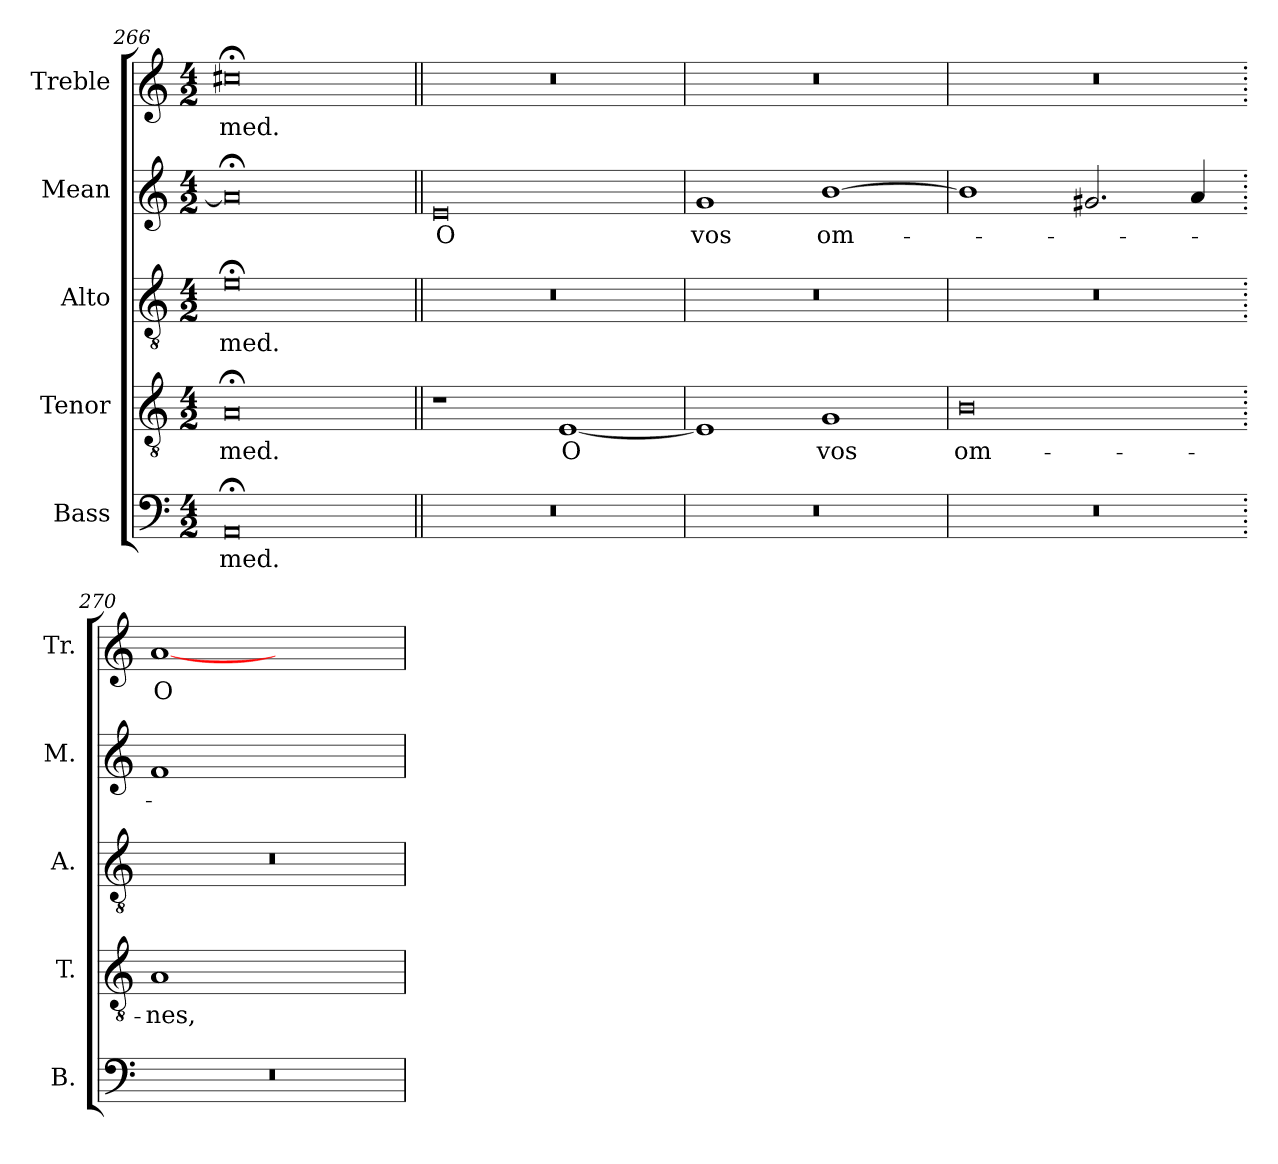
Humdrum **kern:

**kern	**text	**kern	**text	**kern	**text	**kern	**text	**kern	**text
*part5	*part5	*part4	*part4	*part3	*part3	*part2	*part2	*part1	*part1
*staff5	*staff5	*staff4	*staff4	*staff3	*staff3	*staff2	*staff2	*staff1	*staff1
*I"Bass	*	*I"Tenor	*	*I"Alto	*	*I"Mean	*	*I"Treble	*
*I'B.	*	*I'T.	*	*I'A.	*	*I'M.	*	*I'Tr.	*
*clefF4	*	*clefGv2	*	*clefGv2	*	*clefG2	*	*clefG2	*
*	*	*ITrd7c12	*	*ITrd7c12	*	*	*	*	*
*k[]	*	*k[]	*	*k[]	*	*k[]	*	*k[]	*
*C:	*	*C:	*	*C:	*	*C:	*	*C:	*
*M4/2	*	*M4/2	*	*M4/2	*	*M4/2	*	*M4/2	*
=266	=266	=266	=266	=266	=266	=266	=266	=266	=266
!	!LO:LY:b:color=#000000	!	!	!	!	!	!	!	!
!	!	!	!LO:LY:b:color=#000000	!	!	!	!	!	!
!	!	!	!	!	!LO:LY:b:color=#000000	!	!	!	!
!	!	!	!	!	!	!	!	!	!LO:LY:b:color=#000000
0AA;i	-med.	0AA;i	-med.	0E;i	-med.	0a;i]	.	0cc#X;i	-med.
=267||	=267||	=267||	=267||	=267||	=267||	=267||	=267||	=267||	=267||
!LO:N:vis=1	!	!	!	!LO:N:vis=1	!	!	!	!	!
*	*	*	*	*	*	*	*	*MM192	*
!	!	!	!	!	!	!	!LO:LY:b:color=#000000	!LO:N:vis=1	!
0r	.	1r	.	0r	.	0ei	O	0r	.
!	!	!	!LO:LY:b:color=#000000	!	!	!	!	!	!
.	.	[<1EEi	O	.	.	.	.	.	.
=268	=268	=268	=268	=268	=268	=268	=268	=268	=268
!LO:N:vis=1	!	!	!	!LO:N:vis=1	!	!	!	!	!
!	!	!	!	!	!	!	!LO:LY:b:color=#000000	!LO:N:vis=1	!
0r	.	1EEi]	.	0r	.	1gi	vos	0r	.
!	!	!	!LO:LY:b:color=#000000	!	!	!	!	!	!
!	!	!	!	!	!	!	!LO:LY:b:color=#000000	!	!
.	.	1GGi	vos	.	.	[>1bi	om-	.	.
=269	=269	=269	=269	=269	=269	=269	=269	=269	=269
!LO:N:vis=1	!	!	!	!	!	!	!	!	!
!	!	!	!LO:LY:b:color=#000000	!LO:N:vis=1	!	!	!	!LO:N:vis=1	!
0r	.	0BBi	om-	0r	.	1bi]	.	0r	.
.	.	.	.	.	.	2.g#Xi/	.	.	.
.	.	.	.	.	.	4ai/	.	.	.
=270.	=270.	=270.	=270.	=270.	=270.	=270.	=270.	=270.	=270.
!	!	!	!LO:LY:b:color=#000000	!	!	!	!	!	!
!	!	!	!	!	!	!	!	!	!LO:LY:b:color=#000000
0r	.	1AAi	-nes,	0r	.	1fi	.	[<1ai	O
.	.	1ryy	.	.	.	1ryy	.	1ryy	.
=	=	=	=	=	=	=	=	=	=
*-	*-	*-	*-	*-	*-	*-	*-	*-	*-
